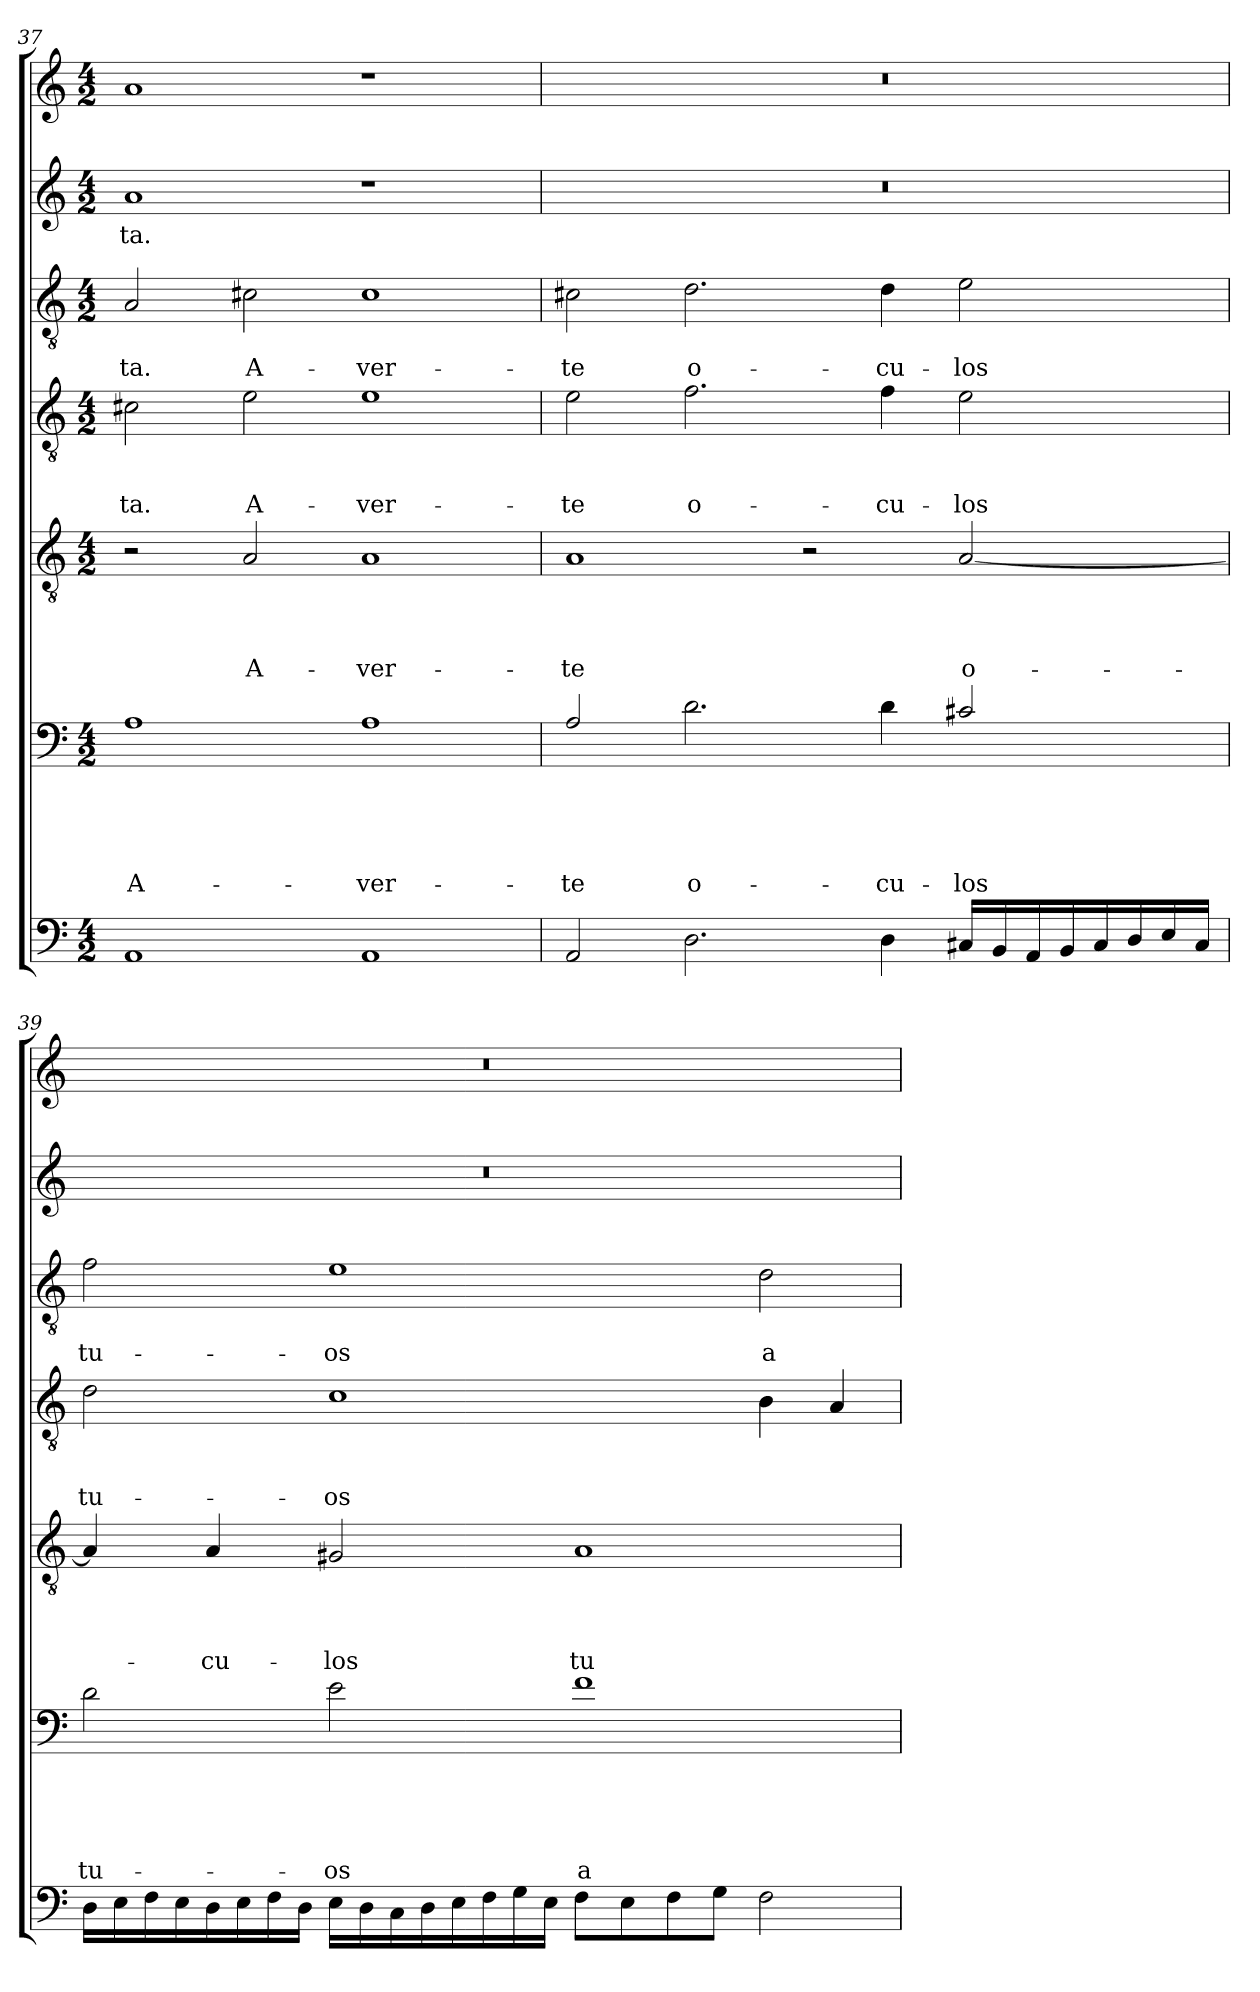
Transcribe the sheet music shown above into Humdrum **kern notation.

**kern	**kern	**text	**text	**text	**text	**text	**kern	**text	**text	**text	**text	**kern	**text	**text	**text	**kern	**text	**text	**kern	**text	**kern
*part7	*part6	*part6	*part6	*part6	*part6	*part6	*part5	*part5	*part5	*part5	*part5	*part4	*part4	*part4	*part4	*part3	*part3	*part3	*part2	*part2	*part1
*staff7	*staff6	*staff6	*staff6	*staff6	*staff6	*staff6	*staff5	*staff5	*staff5	*staff5	*staff5	*staff4	*staff4	*staff4	*staff4	*staff3	*staff3	*staff3	*staff2	*staff2	*staff1
!!LO:LB:g=z
*clefF4	*clefF4	*	*	*	*	*	*clefGv2	*	*	*	*	*clefGv2	*	*	*	*clefGv2	*	*	*clefG2	*	*clefG2
*	*ITrd8c14	*	*	*	*	*	*	*	*	*	*	*	*	*	*	*	*	*	*	*	*
*k[]	*k[]	*	*	*	*	*	*k[]	*	*	*	*	*k[]	*	*	*	*k[]	*	*	*k[]	*	*k[]
*C:	*C:	*	*	*	*	*	*C:	*	*	*	*	*C:	*	*	*	*C:	*	*	*C:	*	*C:
*M4/2	*M4/2	*	*	*	*	*	*M4/2	*	*	*	*	*M4/2	*	*	*	*M4/2	*	*	*M4/2	*	*M4/2
=37	=37	=37	=37	=37	=37	=37	=37	=37	=37	=37	=37	=37	=37	=37	=37	=37	=37	=37	=37	=37	=37
!	!	!	!	!	!	!LO:LY:b	!	!	!	!	!	!	!	!	!LO:LY:b	!	!	!LO:LY:b	!	!LO:LY:b	!
1AA	1AA	.	.	.	.	A-	2r	.	.	.	.	2c#X\	.	.	-ta.	2A/	.	-ta.	1a	-ta.	1a
!	!	!	!	!	!	!	!	!	!	!	!LO:LY:b	!	!	!	!LO:LY:b	!	!	!LO:LY:b	!	!	!
.	.	.	.	.	.	.	2A/	.	.	.	A-	2e\	.	.	A-	2c#X\	.	A-	.	.	.
!	!	!	!	!	!	!LO:LY:b	!	!	!	!	!LO:LY:b	!	!	!	!LO:LY:b	!	!	!LO:LY:b	!	!	!
1AA	1AA	.	.	.	.	-ver-	1A	.	.	.	-ver-	1e	.	.	-ver-	1c#	.	-ver-	1r	.	1r
=38	=38	=38	=38	=38	=38	=38	=38	=38	=38	=38	=38	=38	=38	=38	=38	=38	=38	=38	=38	=38	=38
!	!	!	!	!	!	!LO:LY:b	!	!	!	!	!LO:LY:b	!	!	!	!LO:LY:b	!	!	!LO:LY:b	!	!	!
2AA/	2AA/	.	.	.	.	-te	1A	.	.	.	-te	2e\	.	.	-te	2c#X\	.	-te	0r	.	0r
!	!	!	!	!	!	!LO:LY:b	!	!	!	!	!	!	!	!	!LO:LY:b	!	!	!LO:LY:b	!	!	!
2.D\	2.D\	.	.	.	.	o-	.	.	.	.	.	2.f\	.	.	o-	2.d\	.	o-	.	.	.
.	.	.	.	.	.	.	2r	.	.	.	.	.	.	.	.	.	.	.	.	.	.
!	!	!	!	!	!	!LO:LY:b	!	!	!	!	!	!	!	!	!LO:LY:b	!	!	!LO:LY:b	!	!	!
4D\	4D\	.	.	.	.	-cu-	.	.	.	.	.	4f\	.	.	-cu-	4d\	.	-cu-	.	.	.
!	!	!	!	!	!	!LO:LY:b	!	!	!	!	!LO:LY:b	!	!	!	!LO:LY:b	!	!	!LO:LY:b	!	!	!
16C#X/LL	2C#X/	.	.	.	.	-los	[2A/	.	.	.	o-	2e\	.	.	-los	2e\	.	-los	.	.	.
16BB/	.	.	.	.	.	.	.	.	.	.	.	.	.	.	.	.	.	.	.	.	.
16AA/	.	.	.	.	.	.	.	.	.	.	.	.	.	.	.	.	.	.	.	.	.
16BB/	.	.	.	.	.	.	.	.	.	.	.	.	.	.	.	.	.	.	.	.	.
16C#/	.	.	.	.	.	.	.	.	.	.	.	.	.	.	.	.	.	.	.	.	.
16D/	.	.	.	.	.	.	.	.	.	.	.	.	.	.	.	.	.	.	.	.	.
16E/	.	.	.	.	.	.	.	.	.	.	.	.	.	.	.	.	.	.	.	.	.
16C#/JJ	.	.	.	.	.	.	.	.	.	.	.	.	.	.	.	.	.	.	.	.	.
=39	=39	=39	=39	=39	=39	=39	=39	=39	=39	=39	=39	=39	=39	=39	=39	=39	=39	=39	=39	=39	=39
!	!	!	!	!	!	!LO:LY:b	!	!	!	!	!	!	!	!	!LO:LY:b	!	!	!LO:LY:b	!	!	!
16D\LL	2D\	.	.	.	.	tu-	4A/]	.	.	.	.	2d\	.	.	tu-	2f\	.	tu-	0r	.	0r
16E\	.	.	.	.	.	.	.	.	.	.	.	.	.	.	.	.	.	.	.	.	.
16F\	.	.	.	.	.	.	.	.	.	.	.	.	.	.	.	.	.	.	.	.	.
16E\	.	.	.	.	.	.	.	.	.	.	.	.	.	.	.	.	.	.	.	.	.
!	!	!	!	!	!	!	!	!	!	!	!LO:LY:b	!	!	!	!	!	!	!	!	!	!
16D\	.	.	.	.	.	.	4A/	.	.	.	-cu-	.	.	.	.	.	.	.	.	.	.
16E\	.	.	.	.	.	.	.	.	.	.	.	.	.	.	.	.	.	.	.	.	.
16F\	.	.	.	.	.	.	.	.	.	.	.	.	.	.	.	.	.	.	.	.	.
16D\JJ	.	.	.	.	.	.	.	.	.	.	.	.	.	.	.	.	.	.	.	.	.
!	!	!	!	!	!	!LO:LY:b	!	!	!	!	!LO:LY:b	!	!	!	!LO:LY:b	!	!	!LO:LY:b	!	!	!
16E\LL	2E\	.	.	.	.	-os	2G#X/	.	.	.	-los	1c	.	.	-os	1e	.	-os	.	.	.
16D\	.	.	.	.	.	.	.	.	.	.	.	.	.	.	.	.	.	.	.	.	.
16C\	.	.	.	.	.	.	.	.	.	.	.	.	.	.	.	.	.	.	.	.	.
16D\	.	.	.	.	.	.	.	.	.	.	.	.	.	.	.	.	.	.	.	.	.
16E\	.	.	.	.	.	.	.	.	.	.	.	.	.	.	.	.	.	.	.	.	.
16F\	.	.	.	.	.	.	.	.	.	.	.	.	.	.	.	.	.	.	.	.	.
16G\	.	.	.	.	.	.	.	.	.	.	.	.	.	.	.	.	.	.	.	.	.
16E\JJ	.	.	.	.	.	.	.	.	.	.	.	.	.	.	.	.	.	.	.	.	.
!	!	!	!	!	!	!LO:LY:b	!	!	!	!	!LO:LY:b	!	!	!	!	!	!	!	!	!	!
8F\L	1F	.	.	.	.	a	1A	.	.	.	tu-	.	.	.	.	.	.	.	.	.	.
8E\	.	.	.	.	.	.	.	.	.	.	.	.	.	.	.	.	.	.	.	.	.
8F\	.	.	.	.	.	.	.	.	.	.	.	.	.	.	.	.	.	.	.	.	.
8G\J	.	.	.	.	.	.	.	.	.	.	.	.	.	.	.	.	.	.	.	.	.
!	!	!	!	!	!	!	!	!	!	!	!	!	!	!	!	!	!	!LO:LY:b	!	!	!
2F\	.	.	.	.	.	.	.	.	.	.	.	4B\	.	.	.	2d\	.	a	.	.	.
.	.	.	.	.	.	.	.	.	.	.	.	4A/	.	.	.	.	.	.	.	.	.
=	=	=	=	=	=	=	=	=	=	=	=	=	=	=	=	=	=	=	=	=	=
*-	*-	*-	*-	*-	*-	*-	*-	*-	*-	*-	*-	*-	*-	*-	*-	*-	*-	*-	*-	*-	*-
